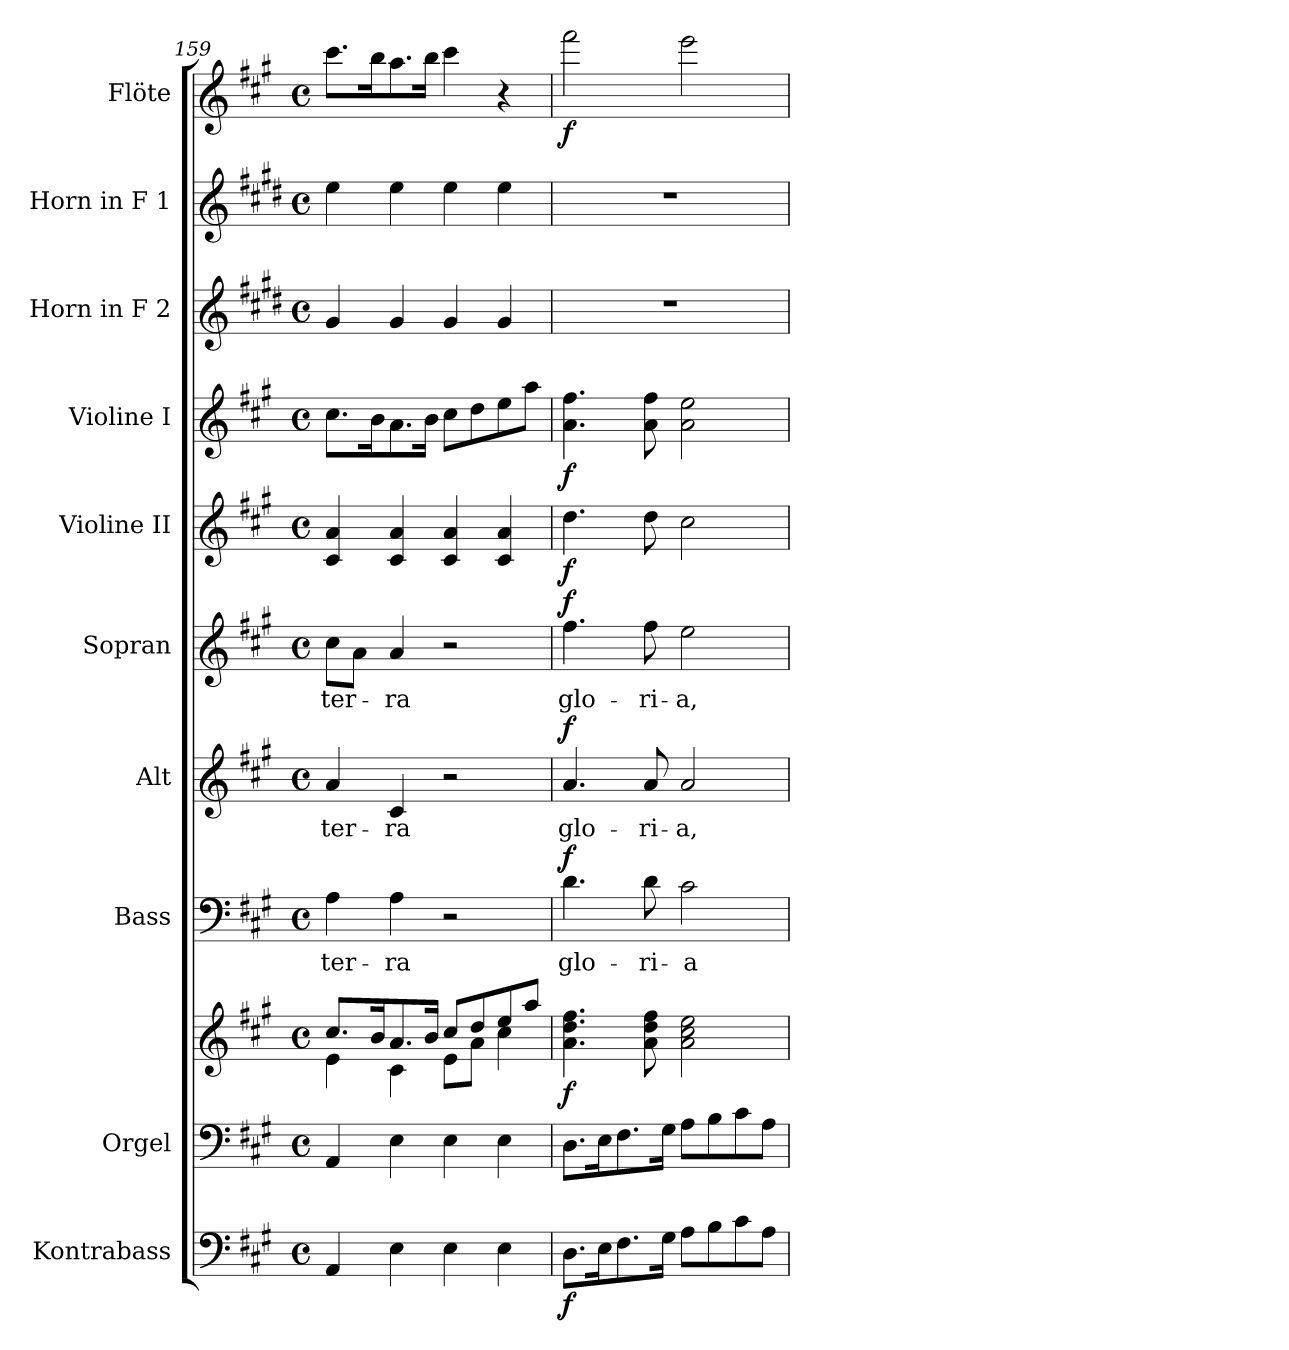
**kern	**dynam	**kern	**kern	**dynam	**kern	**text	**dynam	**kern	**text	**dynam	**kern	**text	**dynam	**kern	**dynam	**kern	**dynam	**kern	**kern	**kern	**dynam
*part10	*part10	*part9	*part9	*part9	*part8	*part8	*part8	*part7	*part7	*part7	*part6	*part6	*part6	*part5	*part5	*part4	*part4	*part3	*part2	*part1	*part1
*staff11	*staff11	*staff10	*staff9	*staff9/10	*staff8	*staff8	*staff8	*staff7	*staff7	*staff7	*staff6	*staff6	*staff6	*staff5	*staff5	*staff4	*staff4	*staff3	*staff2	*staff1	*staff1
*I"Kontrabass	*	*I"Orgel	*	*	*I"Bass	*	*	*I"Alt	*	*	*I"Sopran	*	*	*I"Violine II	*	*I"Violine I	*	*I"Horn in F 2	*I"Horn in F 1	*I"Flöte	*
*I'Kb.	*	*I'Org.	*	*	*I'B.	*	*	*I'A.	*	*	*I'S.	*	*	*I'Vl. II	*	*I'Vl. I	*	*	*	*I'Fl.	*
!!LO:PB:g=z
*clefF4	*	*clefF4	*clefG2	*	*clefF4	*	*	*clefG2	*	*	*clefG2	*	*	*clefG2	*	*clefG2	*	*clefG2	*clefG2	*clefG2	*
*ITrd7c12	*	*	*	*	*	*	*	*	*	*	*	*	*	*	*	*	*	*ITrd4c7	*ITrd4c7	*	*
*k[f#c#g#]	*	*k[f#c#g#]	*k[f#c#g#]	*	*k[f#c#g#]	*	*	*k[f#c#g#]	*	*	*k[f#c#g#]	*	*	*k[f#c#g#]	*	*k[f#c#g#]	*	*k[f#c#g#]	*k[f#c#g#]	*k[f#c#g#]	*
*A:	*	*A:	*A:	*	*A:	*	*	*A:	*	*	*A:	*	*	*A:	*	*A:	*	*A:	*A:	*A:	*
*M4/4	*	*M4/4	*M4/4	*	*M4/4	*	*	*M4/4	*	*	*M4/4	*	*	*M4/4	*	*M4/4	*	*M4/4	*M4/4	*M4/4	*
*met(c)	*	*met(c)	*met(c)	*	*met(c)	*	*	*met(c)	*	*	*met(c)	*	*	*met(c)	*	*met(c)	*	*met(c)	*met(c)	*met(c)	*
=159	=159	=159	=159	=159	=159	=159	=159	=159	=159	=159	=159	=159	=159	=159	=159	=159	=159	=159	=159	=159	=159
*	*	*	*^	*	*	*	*	*	*	*	*	*	*	*	*	*	*	*	*	*	*
!	!	!	!	!	!	!	!LO:LY:b	!	!	!LO:LY:b	!	!	!LO:LY:b	!	!	!	!	!	!	!	!	!
4AAA/	.	4AA/	8.cc#/L	4e\	.	4A\	ter-	.	4a/	ter-	.	8cc#\L	ter-	.	4c#/ 4a/	.	8.cc#\L	.	4c#/	4a\	8.ccc#\L	.
.	.	.	.	.	.	.	.	.	.	.	.	8a\J	.	.	.	.	.	.	.	.	.	.
.	.	.	16b/k	.	.	.	.	.	.	.	.	.	.	.	.	.	16b\k	.	.	.	16bb\k	.
!	!	!	!	!	!	!	!LO:LY:b	!	!	!LO:LY:b	!	!	!LO:LY:b	!	!	!	!	!	!	!	!	!
4EE\	.	4E\	8.a/	4c#\	.	4A\	-ra	.	4c#/	-ra	.	4a/	-ra	.	4c#/ 4a/	.	8.a\	.	4c#/	4a\	8.aa\	.
.	.	.	16b/Jk	.	.	.	.	.	.	.	.	.	.	.	.	.	16b\Jk	.	.	.	16bb\Jk	.
4EE\	.	4E\	8cc#/L	8e\L	.	2r	.	.	2r	.	.	2r	.	.	4c#/ 4a/	.	8cc#\L	.	4c#/	4a\	4ccc#\	.
.	.	.	8dd/	8a\J	.	.	.	.	.	.	.	.	.	.	.	.	8dd\	.	.	.	.	.
4EE\	.	4E\	8ee/	4cc#\	.	.	.	.	.	.	.	.	.	.	4c#/ 4a/	.	8ee\	.	4c#/	4a\	4r	.
.	.	.	8aa/J	.	.	.	.	.	.	.	.	.	.	.	.	.	8aa\J	.	.	.	.	.
*	*	*	*v	*v	*	*	*	*	*	*	*	*	*	*	*	*	*	*	*	*	*	*
=160	=160	=160	=160	=160	=160	=160	=160	=160	=160	=160	=160	=160	=160	=160	=160	=160	=160	=160	=160	=160	=160
!	!LO:DY:b	!	!	!LO:DY:b	!	!LO:LY:b	!LO:DY:a	!	!LO:LY:b	!LO:DY:a	!	!LO:LY:b	!LO:DY:a	!	!LO:DY:b	!	!LO:DY:b	!	!	!	!LO:DY:b
8.DD\L	f	8.D\L	4.a\ 4.dd\ 4.ff#\	f	4.d\	glo-	f	4.a/	glo-	f	4.ff#\	glo-	f	4.dd\	f	4.a\ 4.ff#\	f	1r	1r	2fff#\	f
16EE\k	.	16E\k	.	.	.	.	.	.	.	.	.	.	.	.	.	.	.	.	.	.	.
8.FF#\	.	8.F#\	.	.	.	.	.	.	.	.	.	.	.	.	.	.	.	.	.	.	.
!	!	!	!	!	!	!LO:LY:b	!	!	!LO:LY:b	!	!	!LO:LY:b	!	!	!	!	!	!	!	!	!
.	.	.	8a\ 8dd\ 8ff#\	.	8d\	-ri-	.	8a/	-ri-	.	8ff#\	-ri-	.	8dd\	.	8a\ 8ff#\	.	.	.	.	.
16GG#\Jk	.	16G#\Jk	.	.	.	.	.	.	.	.	.	.	.	.	.	.	.	.	.	.	.
!	!	!	!	!	!	!LO:LY:b	!	!	!LO:LY:b	!	!	!LO:LY:b	!	!	!	!	!	!	!	!	!
8AA\L	.	8A\L	2a\ 2cc#\ 2ee\	.	2c#\	-a	.	2a/	-a,	.	2ee\	-a,	.	2cc#\	.	2a\ 2ee\	.	.	.	2eee\	.
8BB\	.	8B\	.	.	.	.	.	.	.	.	.	.	.	.	.	.	.	.	.	.	.
8C#\	.	8c#\	.	.	.	.	.	.	.	.	.	.	.	.	.	.	.	.	.	.	.
8AA\J	.	8A\J	.	.	.	.	.	.	.	.	.	.	.	.	.	.	.	.	.	.	.
=	=	=	=	=	=	=	=	=	=	=	=	=	=	=	=	=	=	=	=	=	=
*-	*-	*-	*-	*-	*-	*-	*-	*-	*-	*-	*-	*-	*-	*-	*-	*-	*-	*-	*-	*-	*-
